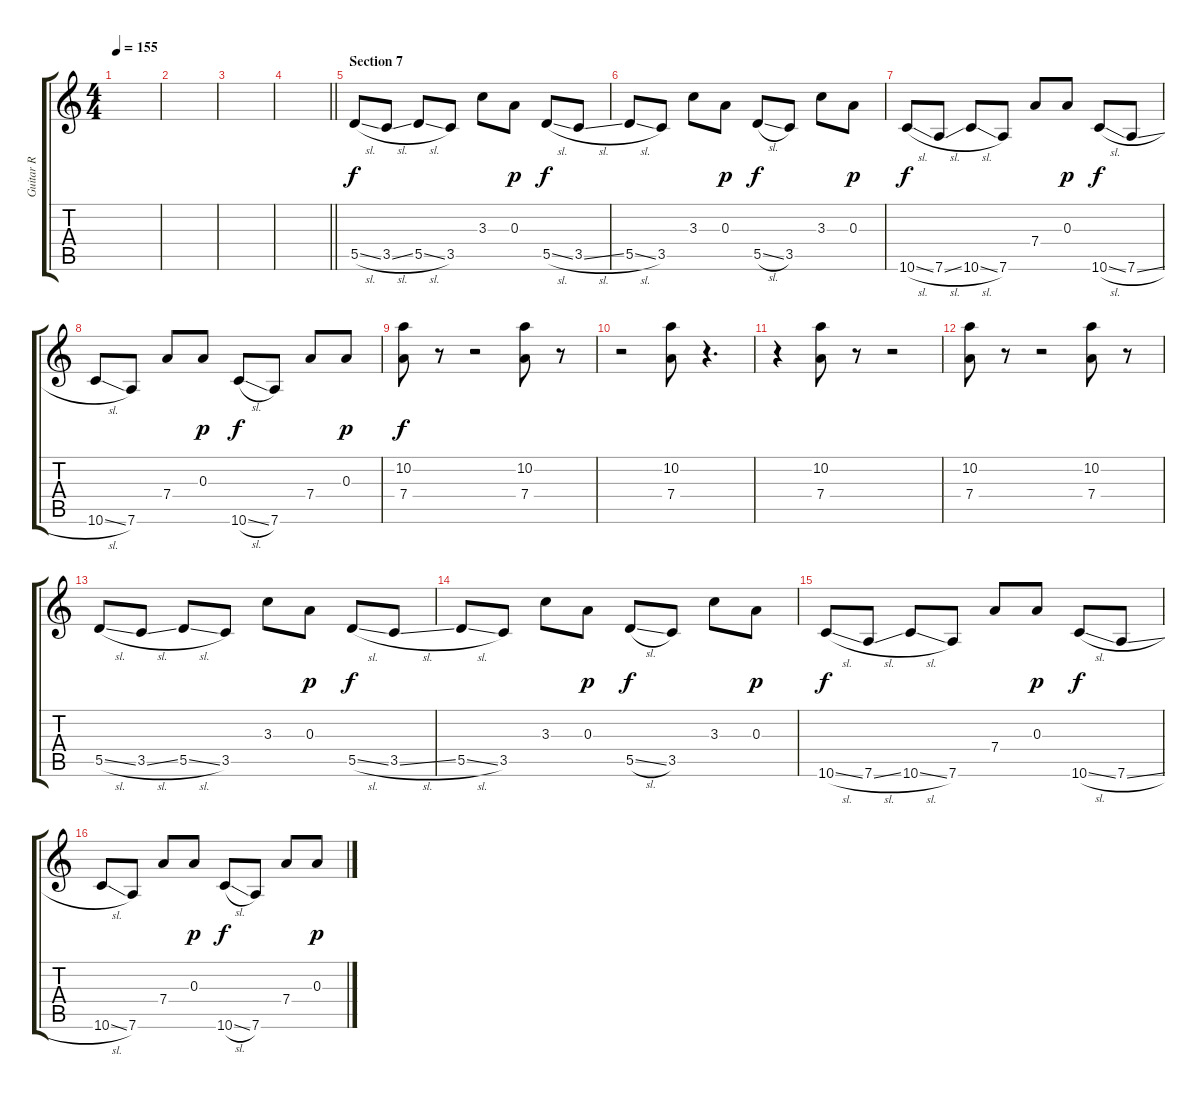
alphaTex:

\track ("Guitar R" "Guitar R") {instrument electricguitarjazz}
\staff {score tabs}
\tuning (E4 B3 A3 D3 A2 D2) {hide}
\ts (4 4)
\tempo 155
\clef g2
\ks c
|
|
|
\barLineRight lightlight
|
\section ("" "Section 7")
5.5{sl}.8 3.5{sl}.8 5.5{sl}.8 3.5.8 3.3.8 0.3.8{dy p} 5.5{sl}.8{dy f} 3.5{sl}.8 |
5.5{sl}.8 3.5.8 3.3.8 0.3.8{dy p} 5.5{sl}.8{dy f} 3.5.8 3.3.8 0.3.8{dy p} |
10.6{sl}.8{dy f} 7.6{sl}.8 10.6{sl}.8 7.6.8 7.4.8 0.3.8{dy p} 10.6{sl}.8{dy f} 7.6{sl}.8 |
10.6{sl}.8 7.6.8 7.4.8 0.3.8{dy p} 10.6{sl}.8{dy f} 7.6.8 7.4.8 0.3.8{dy p} |
(10.2 7.4).8{dy f} r.8 r.2 (10.2 7.4).8 r.8 |
r.2 (10.2 7.4).8 r.4{d} |
r.4 (10.2 7.4).8 r.8 r.2 |
(10.2 7.4).8 r.8 r.2 (10.2 7.4).8 r.8 |
5.5{sl}.8 3.5{sl}.8 5.5{sl}.8 3.5.8 3.3.8 0.3.8{dy p} 5.5{sl}.8{dy f} 3.5{sl}.8 |
5.5{sl}.8 3.5.8 3.3.8 0.3.8{dy p} 5.5{sl}.8{dy f} 3.5.8 3.3.8 0.3.8{dy p} |
10.6{sl}.8{dy f} 7.6{sl}.8 10.6{sl}.8 7.6.8 7.4.8 0.3.8{dy p} 10.6{sl}.8{dy f} 7.6{sl}.8 |
10.6{sl}.8 7.6.8 7.4.8 0.3.8{dy p} 10.6{sl}.8{dy f} 7.6.8 7.4.8 0.3.8{dy p}
